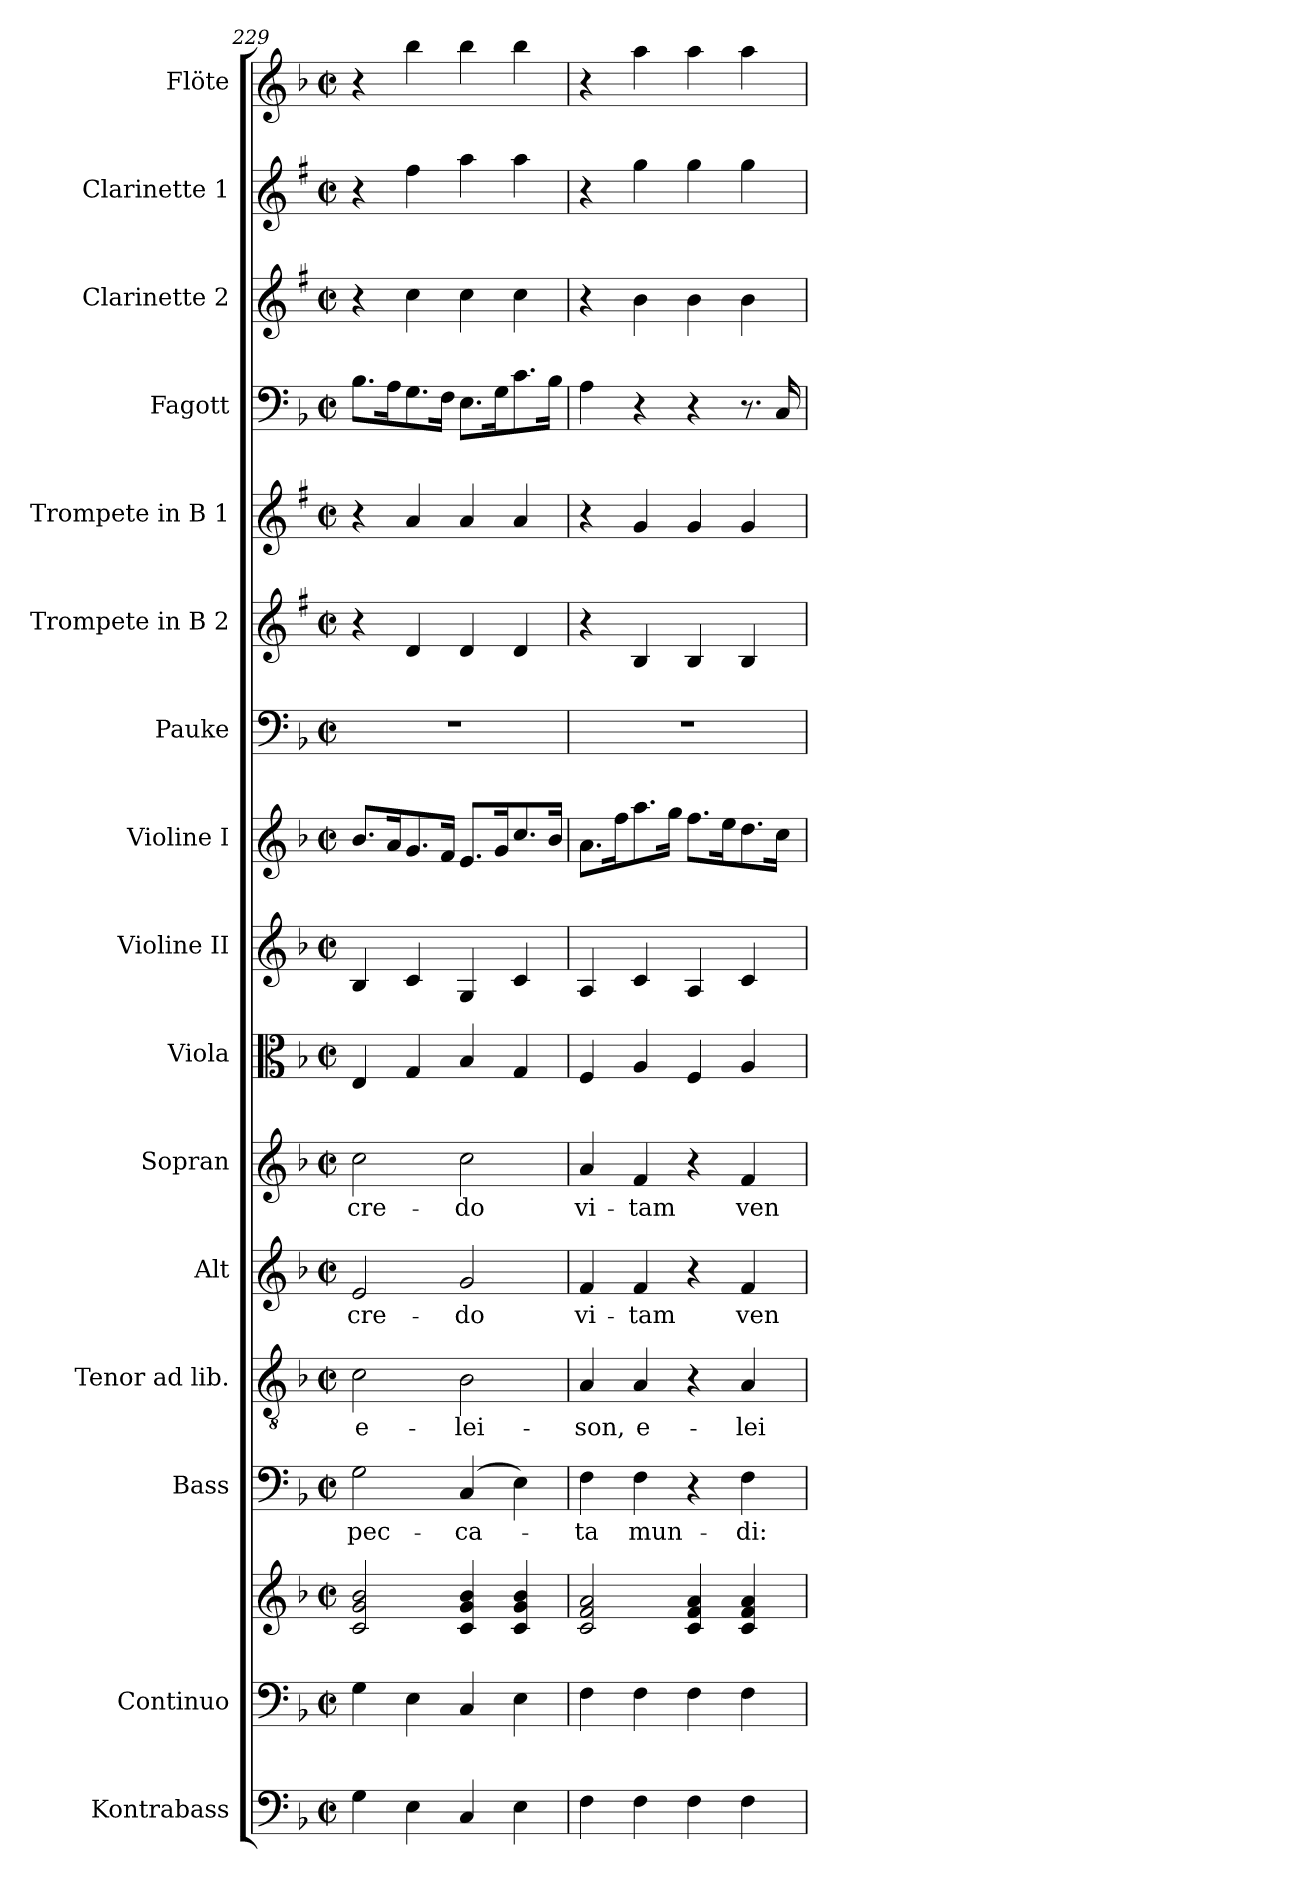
**kern	**kern	**kern	**kern	**text	**kern	**text	**kern	**text	**kern	**text	**kern	**kern	**kern	**kern	**kern	**kern	**kern	**kern	**kern	**kern
*part16	*part15	*part15	*part14	*part14	*part13	*part13	*part12	*part12	*part11	*part11	*part10	*part9	*part8	*part7	*part6	*part5	*part4	*part3	*part2	*part1
*staff17	*staff16	*staff15	*staff14	*staff14	*staff13	*staff13	*staff12	*staff12	*staff11	*staff11	*staff10	*staff9	*staff8	*staff7	*staff6	*staff5	*staff4	*staff3	*staff2	*staff1
*I"Kontrabass	*I"Continuo	*	*I"Bass	*	*I"Tenor ad lib.	*	*I"Alt	*	*I"Sopran	*	*I"Viola	*I"Violine II	*I"Violine I	*I"Pauke	*I"Trompete in B 2	*I"Trompete in B 1	*I"Fagott	*I"Clarinette 2	*I"Clarinette 1	*I"Flöte
*I'Kb.	*I'cont.	*	*I'B	*	*I'T	*	*I'A	*	*I'S	*	*I'Vla.	*I'Vl. II	*I'Vl. I	*I'Pk.	*	*	*I'Fg.	*I'Cl. 2	*I'Cl. 1	*I'Fl.
*clefF4	*clefF4	*clefG2	*clefF4	*	*clefGv2	*	*clefG2	*	*clefG2	*	*clefC3	*clefG2	*clefG2	*clefF4	*clefG2	*clefG2	*clefF4	*clefG2	*clefG2	*clefG2
*ITrd7c12	*	*	*	*	*	*	*	*	*	*	*	*	*	*	*ITrd1c2	*ITrd1c2	*	*ITrd1c2	*ITrd1c2	*
*k[b-]	*k[b-]	*k[b-]	*k[b-]	*	*k[b-]	*	*k[b-]	*	*k[b-]	*	*k[b-]	*k[b-]	*k[b-]	*k[b-]	*k[b-]	*k[b-]	*k[b-]	*k[b-]	*k[b-]	*k[b-]
*F:	*F:	*F:	*F:	*	*F:	*	*F:	*	*F:	*	*F:	*F:	*F:	*F:	*F:	*F:	*F:	*F:	*F:	*F:
*M2/2	*M2/2	*M2/2	*M2/2	*	*M2/2	*	*M2/2	*	*M2/2	*	*M2/2	*M2/2	*M2/2	*M2/2	*M2/2	*M2/2	*M2/2	*M2/2	*M2/2	*M2/2
*met(c|)	*met(c|)	*met(c|)	*met(c|)	*	*met(c|)	*	*met(c|)	*	*met(c|)	*	*met(c|)	*met(c|)	*met(c|)	*met(c|)	*met(c|)	*met(c|)	*met(c|)	*met(c|)	*met(c|)	*met(c|)
=229	=229	=229	=229	=229	=229	=229	=229	=229	=229	=229	=229	=229	=229	=229	=229	=229	=229	=229	=229	=229
!	!	!	!	!LO:LY:b	!	!LO:LY:b	!	!LO:LY:b	!	!LO:LY:b	!	!	!	!	!	!	!	!	!	!
4GG\	4G\	2c/ 2g/ 2b-/	2G\	pec-	2c\	e-	2e/	cre-	2cc\	cre-	4E/	4B-/	8.b-/L	1r	4r	4r	8.B-\L	4r	4r	4r
.	.	.	.	.	.	.	.	.	.	.	.	.	16a/k	.	.	.	16A\k	.	.	.
4EE\	4E\	.	.	.	.	.	.	.	.	.	4G/	4c/	8.g/	.	4c/	4g/	8.G\	4b-\	4ee\	4bb-\
.	.	.	.	.	.	.	.	.	.	.	.	.	16f/Jk	.	.	.	16F\Jk	.	.	.
!	!	!	!	!LO:LY:b	!	!LO:LY:b	!	!LO:LY:b	!	!LO:LY:b	!	!	!	!	!	!	!	!	!	!
4CC/	4C/	4c/ 4g/ 4b-/	(4C/	-ca-	2B-\	-lei-	2g/	-do	2cc\	-do	4B-/	4G/	8.e/L	.	4c/	4g/	8.E\L	4b-\	4gg\	4bb-\
.	.	.	.	.	.	.	.	.	.	.	.	.	16g/k	.	.	.	16G\k	.	.	.
4EE\	4E\	4c/ 4g/ 4b-/	4E\)	.	.	.	.	.	.	.	4G/	4c/	8.cc/	.	4c/	4g/	8.c\	4b-\	4gg\	4bb-\
.	.	.	.	.	.	.	.	.	.	.	.	.	16b-/Jk	.	.	.	16B-\Jk	.	.	.
=230	=230	=230	=230	=230	=230	=230	=230	=230	=230	=230	=230	=230	=230	=230	=230	=230	=230	=230	=230	=230
!	!	!	!	!LO:LY:b	!	!LO:LY:b	!	!LO:LY:b	!	!LO:LY:b	!	!	!	!	!	!	!	!	!	!
4FF\	4F\	2c/ 2f/ 2a/	4F\	-ta	4A/	-son,	4f/	vi-	4a/	vi-	4F/	4A/	8.a\L	1r	4r	4r	4A\	4r	4r	4r
.	.	.	.	.	.	.	.	.	.	.	.	.	16ff\k	.	.	.	.	.	.	.
!	!	!	!	!LO:LY:b	!	!LO:LY:b	!	!LO:LY:b	!	!LO:LY:b	!	!	!	!	!	!	!	!	!	!
4FF\	4F\	.	4F\	mun-	4A/	e-	4f/	-tam	4f/	-tam	4A/	4c/	8.aa\	.	4A/	4f/	4r	4a\	4ff\	4aa\
.	.	.	.	.	.	.	.	.	.	.	.	.	16gg\Jk	.	.	.	.	.	.	.
4FF\	4F\	4c/ 4f/ 4a/	4r	.	4r	.	4r	.	4r	.	4F/	4A/	8.ff\L	.	4A/	4f/	4r	4a\	4ff\	4aa\
.	.	.	.	.	.	.	.	.	.	.	.	.	16ee\k	.	.	.	.	.	.	.
!	!	!	!	!LO:LY:b	!	!LO:LY:b	!	!LO:LY:b	!	!LO:LY:b	!	!	!	!	!	!	!	!	!	!
4FF\	4F\	4c/ 4f/ 4a/	4F\	-di:	4A/	-lei-	4f/	ven-	4f/	ven-	4A/	4c/	8.dd\	.	4A/	4f/	8.r	4a\	4ff\	4aa\
.	.	.	.	.	.	.	.	.	.	.	.	.	16cc\Jk	.	.	.	16C/	.	.	.
=	=	=	=	=	=	=	=	=	=	=	=	=	=	=	=	=	=	=	=	=
*-	*-	*-	*-	*-	*-	*-	*-	*-	*-	*-	*-	*-	*-	*-	*-	*-	*-	*-	*-	*-
